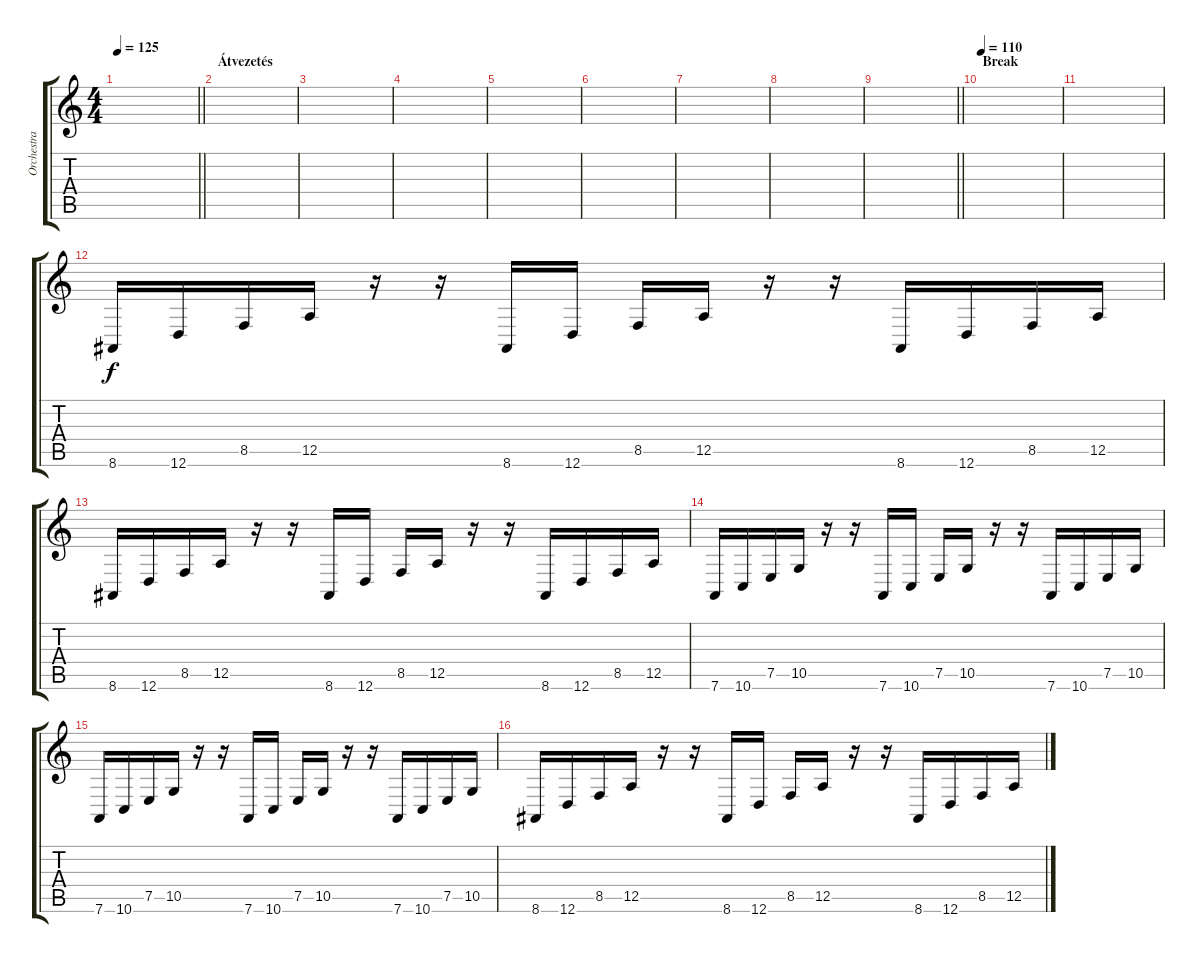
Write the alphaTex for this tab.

\track ("Orchestra 3" "Orchestra ") {instrument violin}
\staff {score tabs}
\tuning (E4 B3 G3 D3 A2 D2) {hide}
\ts (4 4)
\tempo 125
\clef g2
\barLineRight lightlight
\ks c
|
\section ("" "Átvezetés")
|
|
|
|
|
|
|
\barLineRight lightlight
|
\section ("" "Break")
\tempo 110
|
|
8.6.16 12.6.16 8.5.16 12.5.16 r.16 r.16 8.6.16 12.6.16 8.5.16 12.5.16 r.16 r.16 8.6.16 12.6.16 8.5.16 12.5.16 |
8.6.16 12.6.16 8.5.16 12.5.16 r.16 r.16 8.6.16 12.6.16 8.5.16 12.5.16 r.16 r.16 8.6.16 12.6.16 8.5.16 12.5.16 |
7.6.16 10.6.16 7.5.16 10.5.16 r.16 r.16 7.6.16 10.6.16 7.5.16 10.5.16 r.16 r.16 7.6.16 10.6.16 7.5.16 10.5.16 |
7.6.16 10.6.16 7.5.16 10.5.16 r.16 r.16 7.6.16 10.6.16 7.5.16 10.5.16 r.16 r.16 7.6.16 10.6.16 7.5.16 10.5.16 |
8.6.16 12.6.16 8.5.16 12.5.16 r.16 r.16 8.6.16 12.6.16 8.5.16 12.5.16 r.16 r.16 8.6.16 12.6.16 8.5.16 12.5.16
